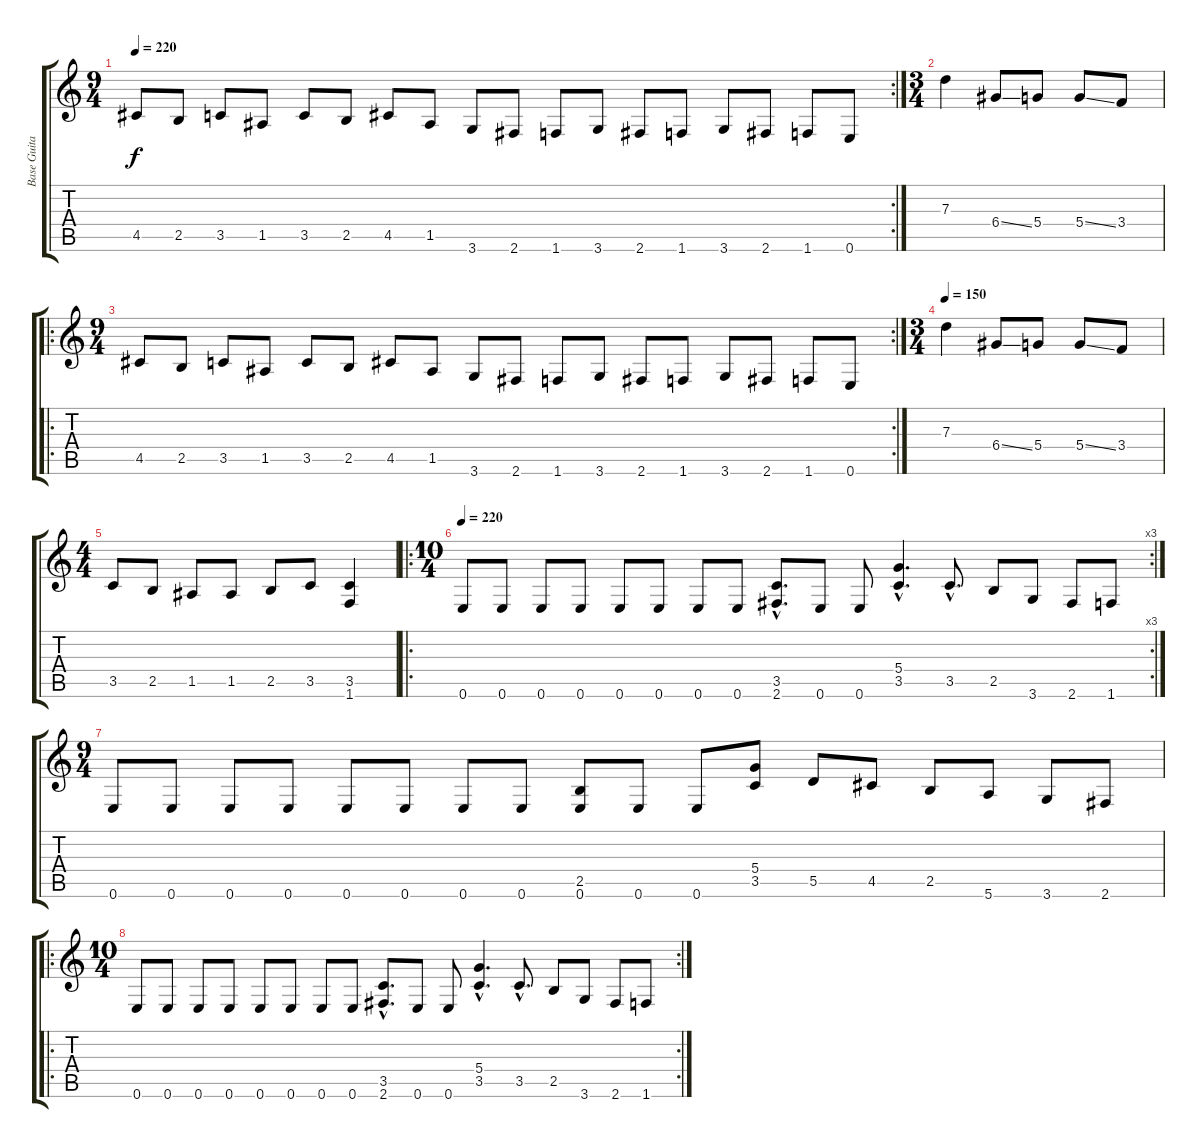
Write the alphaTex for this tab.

\track ("Base Guitar" "Base Guita") {instrument distortionguitar}
\staff {score tabs}
\tuning (E4 B3 G3 D3 A2 E2) {hide}
\rc 2
\ts (9 4)
\tempo 220
\clef g2
\ks c
4.5.8{dy f} 2.5.8 3.5.8 1.5.8 3.5.8 2.5.8 4.5.8 1.5.8 3.6.8 2.6.8 1.6.8 3.6.8 2.6.8 1.6.8 3.6.8 2.6.8 1.6.8 0.6.8 |
\ts (3 4)
7.3.4 6.4{ss}.8 5.4.8 5.4{ss}.8 3.4.8 |
\ro
\rc 2
\ts (9 4)
4.5.8 2.5.8 3.5.8 1.5.8 3.5.8 2.5.8 4.5.8 1.5.8 3.6.8 2.6.8 1.6.8 3.6.8 2.6.8 1.6.8 3.6.8 2.6.8 1.6.8 0.6.8 |
\ts (3 4)
\tempo 150
7.3.4 6.4{ss}.8 5.4.8 5.4{ss}.8 3.4.8 |
\ts (4 4)
3.5.8 2.5.8 1.5.8 1.5.8 2.5.8 3.5.8 (3.5 1.6).4 |
\ro
\rc 3
\ts (10 4)
\tempo 220
0.6.8 0.6.8 0.6.8 0.6.8 0.6.8 0.6.8 0.6.8 0.6.8 (3.5{hac} 2.6{hac}).8{d} 0.6.8 0.6.8 (5.4{hac} 3.5{hac}).4{d} 3.5{hac}.8{d} 2.5.8 3.6.8 2.6.8 1.6.8 |
\ts (9 4)
0.6.8 0.6.8 0.6.8 0.6.8 0.6.8 0.6.8 0.6.8 0.6.8 (2.5 0.6).8 0.6.8 0.6.8 (5.4 3.5).8 5.5.8 4.5.8 2.5.8 5.6.8 3.6.8 2.6.8 |
\ro
\rc 2
\ts (10 4)
0.6.8 0.6.8 0.6.8 0.6.8 0.6.8 0.6.8 0.6.8 0.6.8 (3.5{hac} 2.6{hac}).8{d} 0.6.8 0.6.8 (5.4{hac} 3.5{hac}).4{d} 3.5{hac}.8{d} 2.5.8 3.6.8 2.6.8 1.6.8
